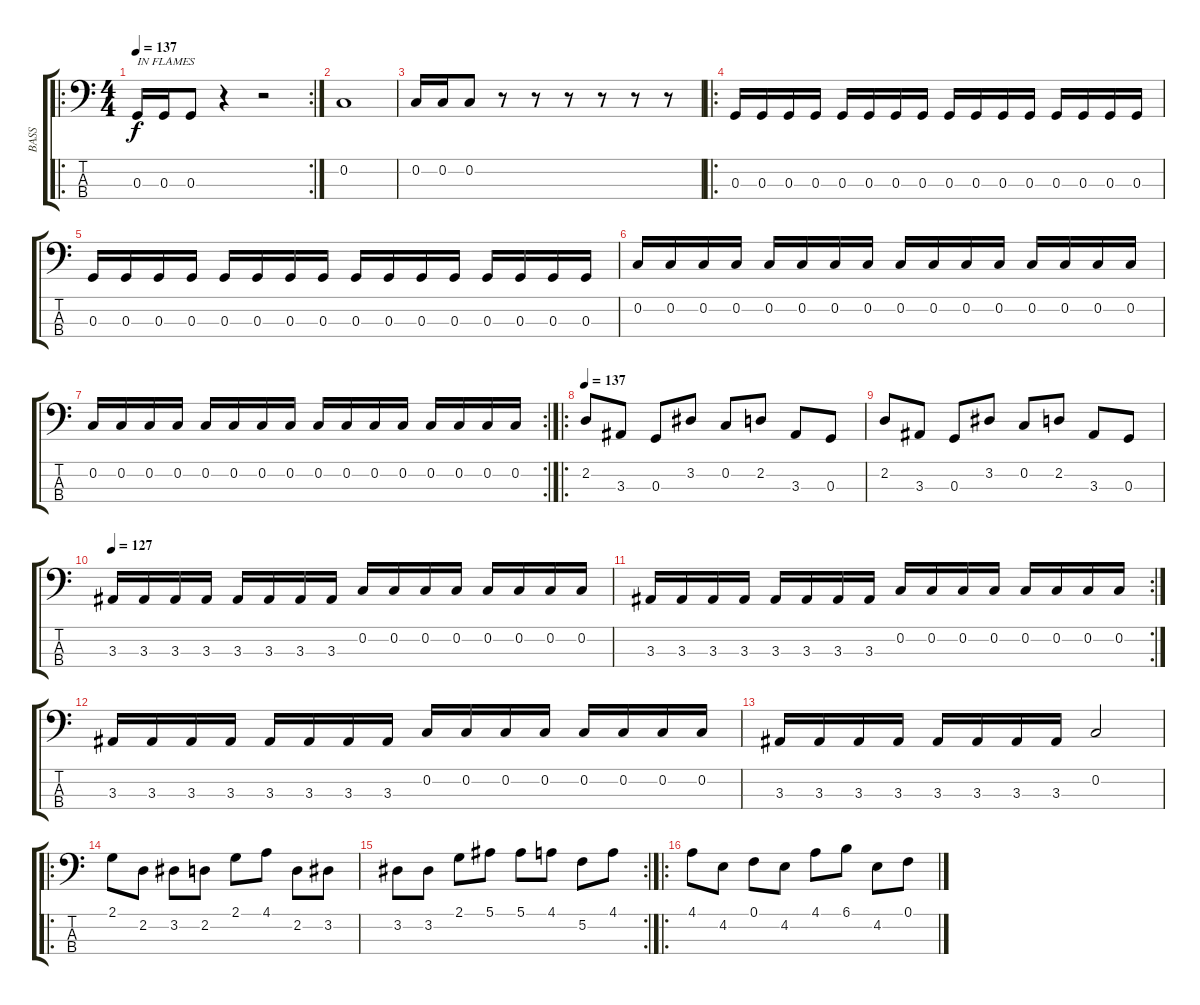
\track ("BASS" "BASS") {instrument electricbassfinger}
\staff {score tabs}
\tuning (F2 C2 G1 D1) {hide}
\ro
\rc 2
\ts (4 4)
\tempo 137
\clef f4
\ks c
0.3.16{txt "IN FLAMES" dy f instrument electricbassfinger} 0.3.16 0.3.8 r.4 r.2 |
0.2.1 |
0.2.16 0.2.16 0.2.8 r.8 r.8 r.8 r.8 r.8 r.8 |
\ro
0.3.16 0.3.16 0.3.16 0.3.16 0.3.16 0.3.16 0.3.16 0.3.16 0.3.16 0.3.16 0.3.16 0.3.16 0.3.16 0.3.16 0.3.16 0.3.16 |
0.3.16 0.3.16 0.3.16 0.3.16 0.3.16 0.3.16 0.3.16 0.3.16 0.3.16 0.3.16 0.3.16 0.3.16 0.3.16 0.3.16 0.3.16 0.3.16 |
0.2.16 0.2.16 0.2.16 0.2.16 0.2.16 0.2.16 0.2.16 0.2.16 0.2.16 0.2.16 0.2.16 0.2.16 0.2.16 0.2.16 0.2.16 0.2.16 |
\rc 2
0.2.16 0.2.16 0.2.16 0.2.16 0.2.16 0.2.16 0.2.16 0.2.16 0.2.16 0.2.16 0.2.16 0.2.16 0.2.16 0.2.16 0.2.16 0.2.16 |
\ro
\tempo 137
2.2.8 3.3.8 0.3.8 3.2.8 0.2.8 2.2.8 3.3.8 0.3.8 |
2.2.8 3.3.8 0.3.8 3.2.8 0.2.8 2.2.8 3.3.8 0.3.8 |
\tempo 127
3.3.16 3.3.16 3.3.16 3.3.16 3.3.16 3.3.16 3.3.16 3.3.16 0.2.16 0.2.16 0.2.16 0.2.16 0.2.16 0.2.16 0.2.16 0.2.16 |
\rc 2
3.3.16 3.3.16 3.3.16 3.3.16 3.3.16 3.3.16 3.3.16 3.3.16 0.2.16 0.2.16 0.2.16 0.2.16 0.2.16 0.2.16 0.2.16 0.2.16 |
3.3.16 3.3.16 3.3.16 3.3.16 3.3.16 3.3.16 3.3.16 3.3.16 0.2.16 0.2.16 0.2.16 0.2.16 0.2.16 0.2.16 0.2.16 0.2.16 |
3.3.16 3.3.16 3.3.16 3.3.16 3.3.16 3.3.16 3.3.16 3.3.16 0.2.2 |
\ro
2.1.8 2.2.8 3.2.8 2.2.8 2.1.8 4.1.8 2.2.8 3.2.8 |
\rc 2
3.2.8 3.2.8 2.1.8 5.1.8 5.1.8 4.1.8 5.2.8 4.1.8 |
\ro
4.1.8 4.2.8 0.1.8 4.2.8 4.1.8 6.1.8 4.2.8 0.1.8
